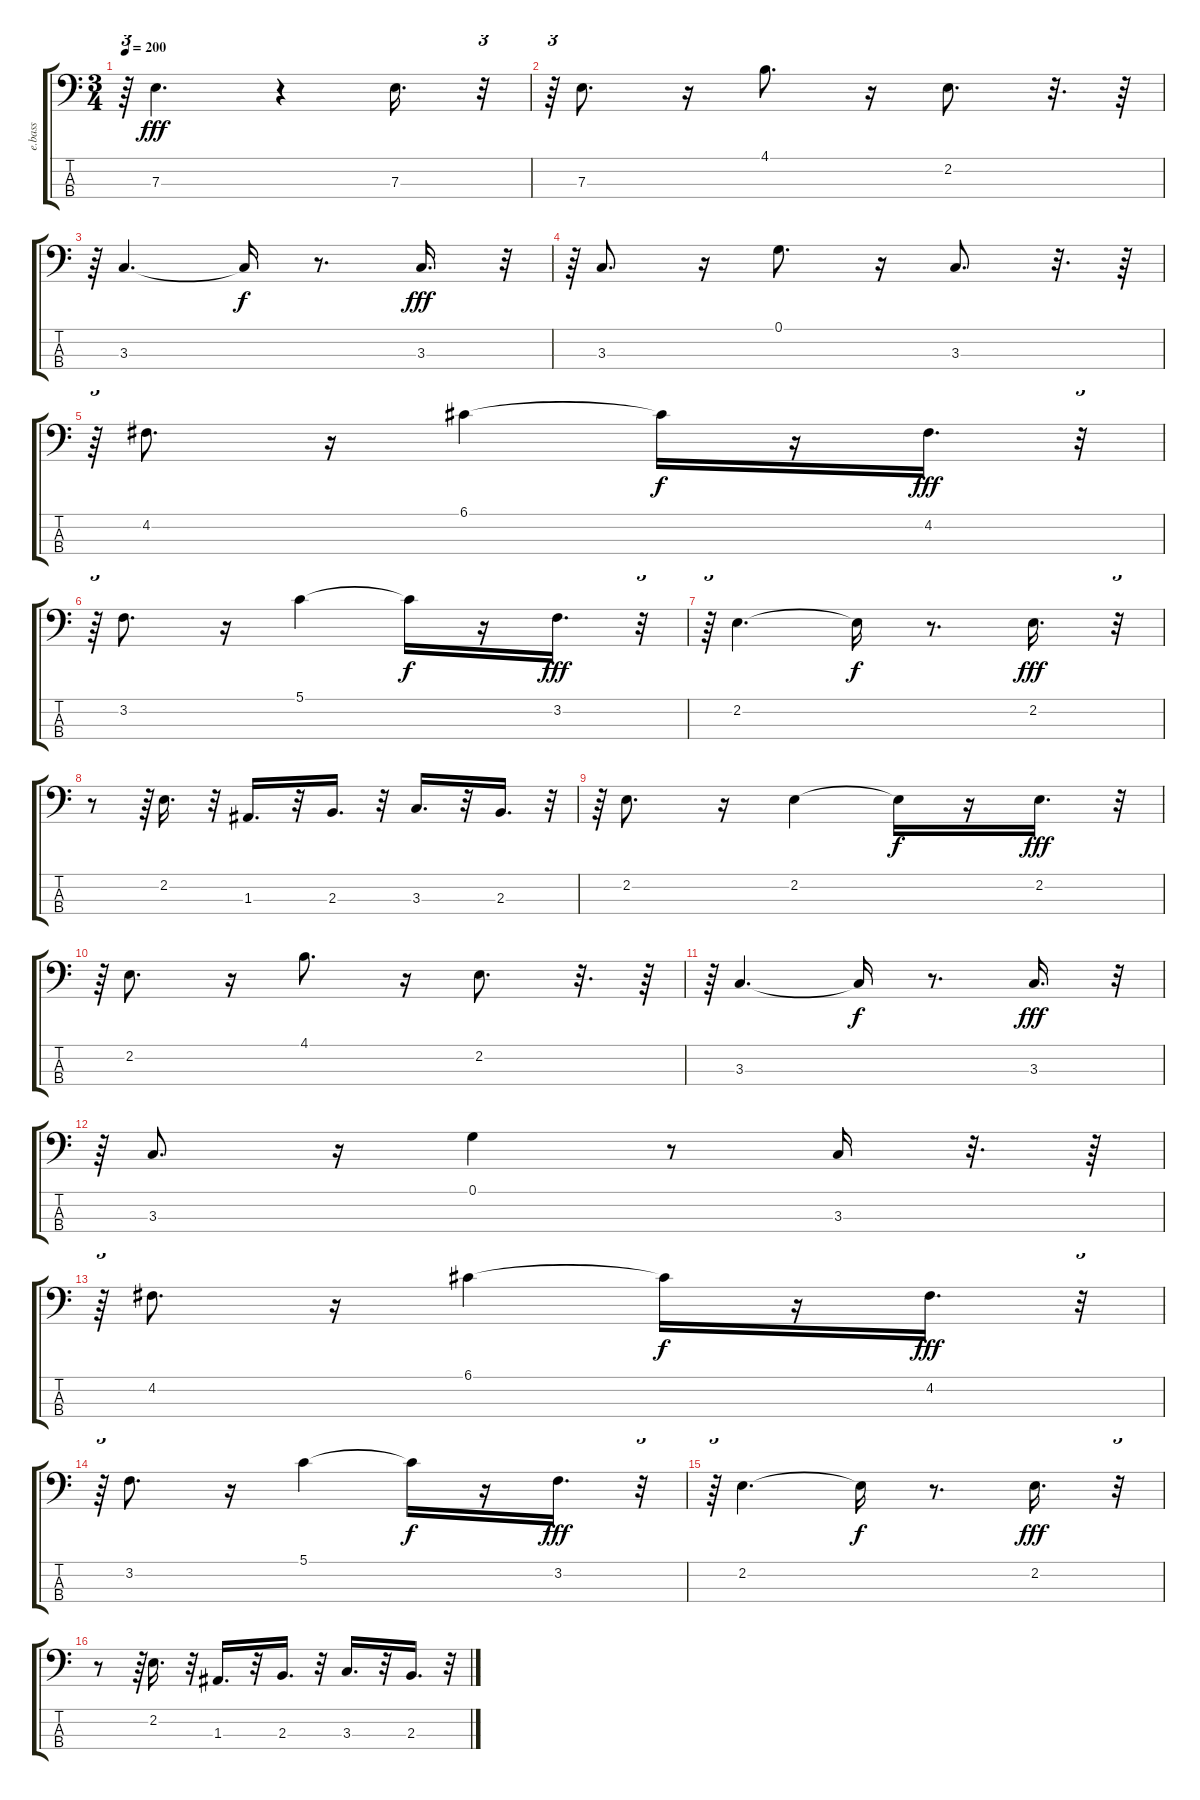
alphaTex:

\track ("e.bass" "e.bass") {instrument fretlessbass}
\staff {score tabs}
\tuning (G2 D2 A1 E1) {hide}
\ts (3 4)
\tempo 200
\clef f4
\ks c
r.64{tu (3 2) dy f} 7.3.4{d dy fff} r.4 7.3.16{d} r.32{tu (3 2)} |
r.64{tu (3 2)} 7.3.8{d} r.16 4.1.8{d} r.16 2.2.8{d} r.32{d} r.64 |
r.64{tu (3 2)} 3.3.4{d} 3.3{t}.16{dy f} r.8{d} 3.3.16{d dy fff} r.32{tu (3 2)} |
r.64{tu (3 2)} 3.3.8{d} r.16 0.1.8{d} r.16 3.3.8{d} r.32{d} r.64 |
r.64{tu (3 2)} 4.2.8{d} r.16 6.1.4 6.1{t}.16{dy f} r.16 4.2.16{d dy fff} r.32{tu (3 2)} |
r.64{tu (3 2)} 3.2.8{d} r.16 5.1.4 5.1{t}.16{dy f} r.16 3.2.16{d dy fff} r.32{tu (3 2)} |
r.64{tu (3 2)} 2.2.4{d} 2.2{t}.16{dy f} r.8{d} 2.2.16{d dy fff} r.32{tu (3 2)} |
r.8 r.64{tu (3 2)} 2.2.16{d} r.32 1.3.16{d} r.32 2.3.16{d} r.32 3.3.16{d} r.32 2.3.16{d} r.32{tu (3 2)} |
r.64{tu (3 2)} 2.2.8{d} r.16 2.2.4 2.2{t}.16{dy f} r.16 2.2.16{d dy fff} r.32{tu (3 2)} |
r.64{tu (3 2)} 2.2.8{d} r.16 4.1.8{d} r.16 2.2.8{d} r.32{d} r.64 |
r.64{tu (3 2)} 3.3.4{d} 3.3{t}.16{dy f} r.8{d} 3.3.16{d dy fff} r.32{tu (3 2)} |
r.64{tu (3 2)} 3.3.8{d} r.16 0.1.4 r.8 3.3.16 r.32{d} r.64 |
r.64{tu (3 2)} 4.2.8{d} r.16 6.1.4 6.1{t}.16{dy f} r.16 4.2.16{d dy fff} r.32{tu (3 2)} |
r.64{tu (3 2)} 3.2.8{d} r.16 5.1.4 5.1{t}.16{dy f} r.16 3.2.16{d dy fff} r.32{tu (3 2)} |
r.64{tu (3 2)} 2.2.4{d} 2.2{t}.16{dy f} r.8{d} 2.2.16{d dy fff} r.32{tu (3 2)} |
r.8 r.64{tu (3 2)} 2.2.16{d} r.32 1.3.16{d} r.32 2.3.16{d} r.32 3.3.16{d} r.32 2.3.16{d} r.32{tu (3 2)}
